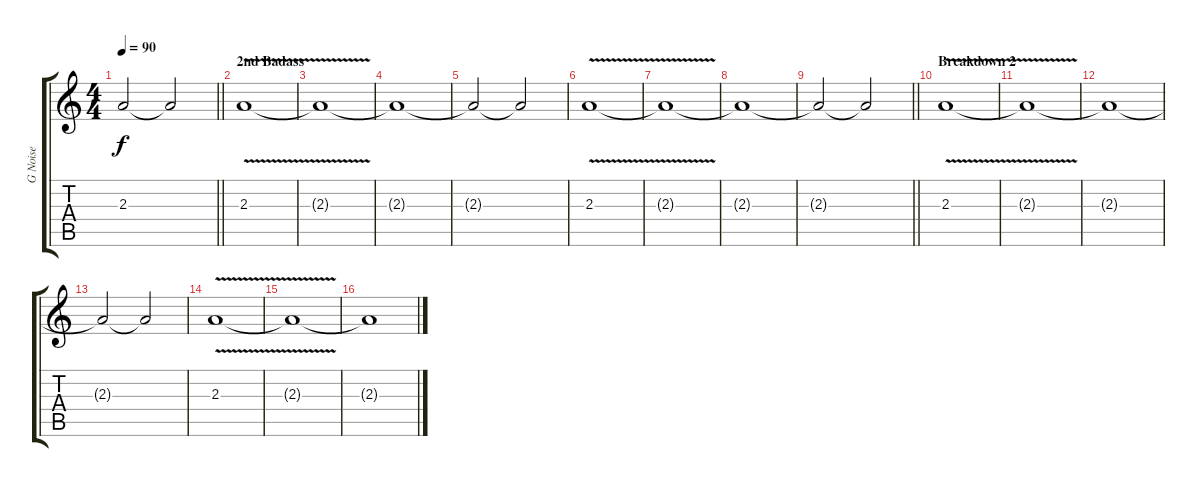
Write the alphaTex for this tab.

\track ("G Noise" "G Noise") {instrument overdrivenguitar}
\staff {score tabs}
\tuning (E4 B3 G3 D3 A2 E2) {hide}
\ts (4 4)
\tempo 90
\clef g2
\barLineRight lightlight
\ks c
2.3{t}.2{dy f} 2.3{t}.2{volume 0} |
\section ("" "2nd Badass")
2.3{v}.1{volume 13} |
2.3{t}.1 |
2.3{t}.1 |
2.3{t}.2 2.3{t}.2{volume 0} |
2.3{v}.1{volume 13} |
2.3{t}.1 |
2.3{t}.1 |
\barLineRight lightlight
2.3{t}.2 2.3{t}.2{volume 0} |
\section ("" "Breakdown 2")
2.3{v}.1{volume 13} |
2.3{t}.1 |
2.3{t}.1 |
2.3{t}.2 2.3{t}.2{volume 0} |
2.3{v}.1{volume 13} |
2.3{t}.1 |
2.3{t}.1
